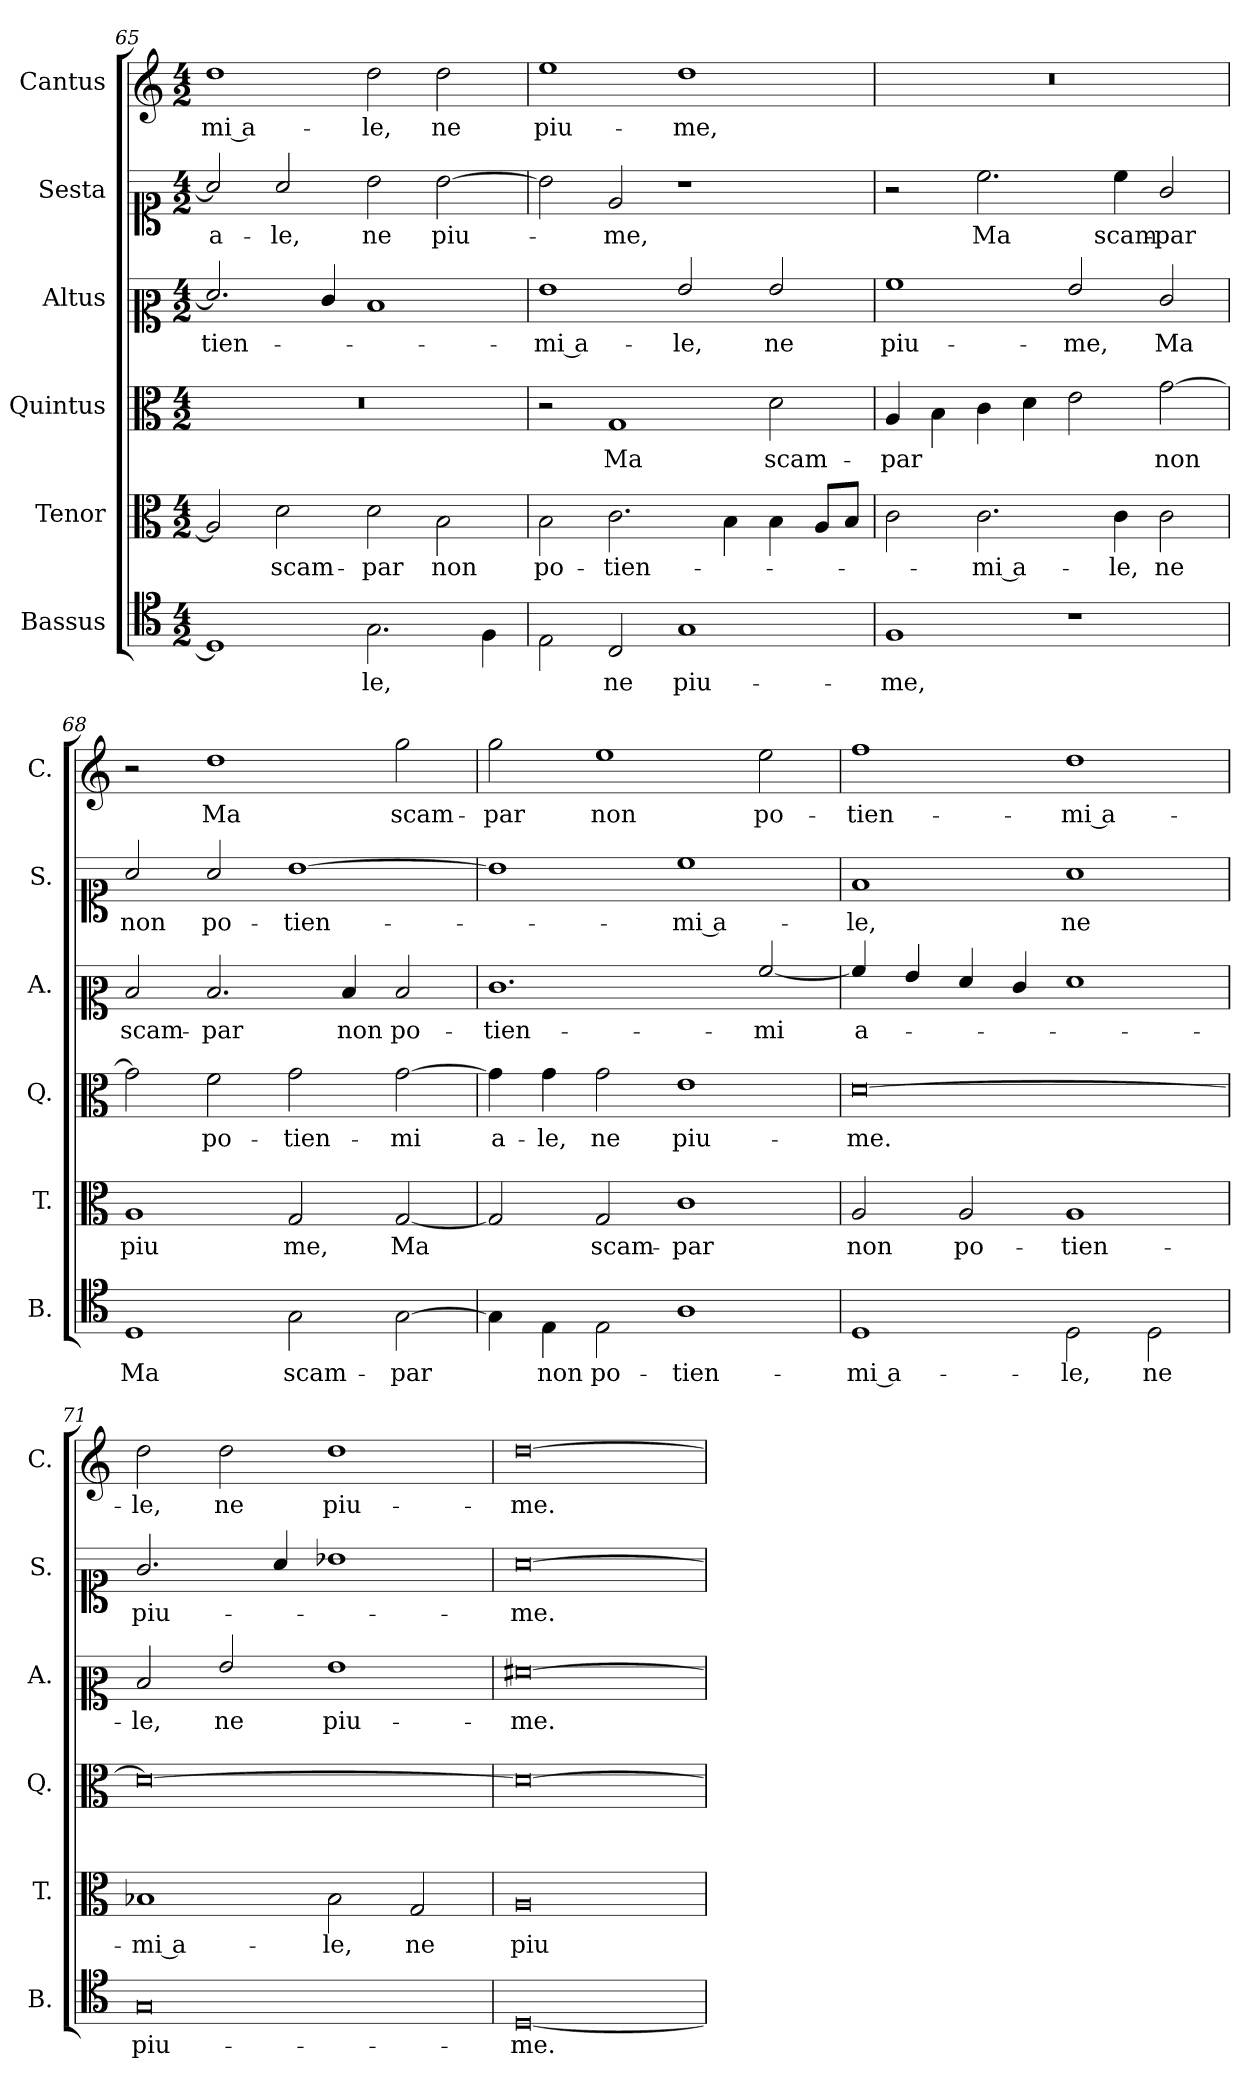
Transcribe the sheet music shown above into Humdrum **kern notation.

**kern	**text	**kern	**text	**kern	**text	**kern	**text	**kern	**text	**kern	**text
*part6	*part6	*part5	*part5	*part4	*part4	*part3	*part3	*part2	*part2	*part1	*part1
*staff6	*staff6	*staff5	*staff5	*staff4	*staff4	*staff3	*staff3	*staff2	*staff2	*staff1	*staff1
*I"Bassus	*	*I"Tenor	*	*I"Quintus	*	*I"Altus	*	*I"Sesta	*	*I"Cantus	*
*I'B.	*	*I'T.	*	*I'Q.	*	*I'A.	*	*I'S.	*	*I'C.	*
*clefC4	*	*clefC3	*	*clefC3	*	*clefC2	*	*clefC1	*	*clefG2	*
*k[]	*	*k[]	*	*k[]	*	*k[]	*	*k[]	*	*k[]	*
*M4/2	*	*M4/2	*	*M4/2	*	*M4/2	*	*M4/2	*	*M4/2	*
=65	=65	=65	=65	=65	=65	=65	=65	=65	=65	=65	=65
!	!	!	!	!	!	!	!LO:LY:b	!	!LO:LY:b	!	!LO:LY:b
1D]	.	2A/]	.	0r	.	2.f/]	-tien-	2a/]	a-	1dd	-mi a-
!	!	!	!LO:LY:b	!	!	!	!	!	!LO:LY:b	!	!
.	.	2d\	scam-	.	.	.	.	2a/	-le,	.	.
.	.	.	.	.	.	4e/	.	.	.	.	.
!	!LO:LY:b	!	!LO:LY:b	!	!	!	!	!	!LO:LY:b	!	!LO:LY:b
2.G\	-le,	2d\	-par	.	.	1d	.	2b\	ne	2dd\	-le,
!	!	!	!LO:LY:b	!	!	!	!	!	!LO:LY:b	!	!LO:LY:b
.	.	2B\	non	.	.	.	.	[2b\	piu-	2dd\	ne
4F\	.	.	.	.	.	.	.	.	.	.	.
=66	=66	=66	=66	=66	=66	=66	=66	=66	=66	=66	=66
!	!	!	!LO:LY:b	!	!	!	!LO:LY:b	!	!	!	!LO:LY:b
2E\	.	2B\	po-	2r	.	1g	-mi a-	2b\]	.	1ee	piu-
!	!LO:LY:b	!	!LO:LY:b	!	!LO:LY:b	!	!	!	!LO:LY:b	!	!
2C/	ne	2.c\	-tien-	1G	Ma	.	.	2e/	-me,	.	.
!	!LO:LY:b	!	!	!	!	!	!LO:LY:b	!	!	!	!LO:LY:b
1G	piu-	.	.	.	.	2g/	-le,	1r	.	1dd	-me,
.	.	4B\	.	.	.	.	.	.	.	.	.
!	!	!	!	!	!LO:LY:b	!	!LO:LY:b	!	!	!	!
.	.	4B\	.	2d\	scam-	2g/	ne	.	.	.	.
.	.	8A/L	.	.	.	.	.	.	.	.	.
.	.	8B/J	.	.	.	.	.	.	.	.	.
=67	=67	=67	=67	=67	=67	=67	=67	=67	=67	=67	=67
!	!LO:LY:b	!	!	!	!LO:LY:b	!	!LO:LY:b	!	!	!	!
1F	-me,	2c\	.	4A/	-par	1a	piu-	2r	.	0r	.
.	.	.	.	4B\	.	.	.	.	.	.	.
!	!	!	!LO:LY:b	!	!	!	!	!	!LO:LY:b	!	!
.	.	2.c\	-mi a-	4c\	.	.	.	2.cc\	Ma	.	.
.	.	.	.	4d\	.	.	.	.	.	.	.
!	!	!	!	!	!	!	!LO:LY:b	!	!	!	!
1r	.	.	.	2e\	.	2g/	-me,	.	.	.	.
!	!	!	!LO:LY:b	!	!	!	!	!	!LO:LY:b	!	!
.	.	4c\	-le,	.	.	.	.	4cc\	scam-	.	.
!	!	!	!LO:LY:b	!	!LO:LY:b	!	!LO:LY:b	!	!LO:LY:b	!	!
.	.	2c\	ne	[2g\	non	2e/	Ma	2g/	-par	.	.
!!LO:LB:g=z
=68	=68	=68	=68	=68	=68	=68	=68	=68	=68	=68	=68
!	!LO:LY:b	!	!LO:LY:b	!	!	!	!LO:LY:b	!	!LO:LY:b	!	!
1D	Ma	1A	piu	2g\]	.	2d/	scam-	2a/	non	2r	.
!	!	!	!	!	!LO:LY:b	!	!LO:LY:b	!	!LO:LY:b	!	!LO:LY:b
.	.	.	.	2f\	po-	2.d/	-par	2a/	po-	1dd	Ma
!	!LO:LY:b	!	!LO:LY:b	!	!LO:LY:b	!	!	!	!LO:LY:b	!	!
2G\	scam-	2G/	me,	2g\	-tien-	.	.	[1b	-tien-	.	.
!	!	!	!	!	!	!	!LO:LY:b	!	!	!	!
.	.	.	.	.	.	4d/	non	.	.	.	.
!	!LO:LY:b	!	!LO:LY:b	!	!LO:LY:b	!	!LO:LY:b	!	!	!	!LO:LY:b
[2G\	-par	[2G/	Ma	[2g\	-mi	2d/	po-	.	.	2gg\	scam-
=69	=69	=69	=69	=69	=69	=69	=69	=69	=69	=69	=69
!	!	!	!	!	!LO:LY:b	!	!LO:LY:b	!	!	!	!LO:LY:b
4G\]	.	2G/]	.	4g\]	a-	1.e	-tien-	1b]	.	2gg\	-par
!	!LO:LY:b	!	!	!	!LO:LY:b	!	!	!	!	!	!
4E\	non	.	.	4g\	-le,	.	.	.	.	.	.
!	!LO:LY:b	!	!LO:LY:b	!	!LO:LY:b	!	!	!	!	!	!LO:LY:b
2E\	po-	2G/	scam-	2g\	ne	.	.	.	.	1ee	non
!	!LO:LY:b	!	!LO:LY:b	!	!LO:LY:b	!	!	!	!LO:LY:b	!	!
1A	-tien-	1c	-par	1e	piu-	.	.	1cc	-mi a-	.	.
!	!	!	!	!	!	!	!LO:LY:b	!	!	!	!LO:LY:b
.	.	.	.	.	.	[2a/	-mi	.	.	2ee\	po-
=70	=70	=70	=70	=70	=70	=70	=70	=70	=70	=70	=70
!	!LO:LY:b	!	!LO:LY:b	!	!LO:LY:b	!	!LO:LY:b	!	!LO:LY:b	!	!LO:LY:b
1D	-mi a-	2A/	non	[0d	-me.	4a/]	a-	1f	-le,	1ff	-tien-
.	.	.	.	.	.	4g/	.	.	.	.	.
!	!	!	!LO:LY:b	!	!	!	!	!	!	!	!
.	.	2A/	po-	.	.	4f/	.	.	.	.	.
.	.	.	.	.	.	4e/	.	.	.	.	.
!	!LO:LY:b	!	!LO:LY:b	!	!	!	!	!	!LO:LY:b	!	!LO:LY:b
2D\	-le,	1A	-tien-	.	.	1f	.	1a	ne	1dd	-mi a-
!	!LO:LY:b	!	!	!	!	!	!	!	!	!	!
2D\	ne	.	.	.	.	.	.	.	.	.	.
=71	=71	=71	=71	=71	=71	=71	=71	=71	=71	=71	=71
!	!LO:LY:b	!	!LO:LY:b	!	!	!	!LO:LY:b	!	!LO:LY:b	!	!LO:LY:b
0G	piu-	1B-X	-mi a-	0d_	.	2d/	-le,	2.g/	piu-	2dd\	-le,
!	!	!	!	!	!	!	!LO:LY:b	!	!	!	!LO:LY:b
.	.	.	.	.	.	2g/	ne	.	.	2dd\	ne
.	.	.	.	.	.	.	.	4a/	.	.	.
!	!	!	!LO:LY:b	!	!	!	!LO:LY:b	!	!	!	!LO:LY:b
.	.	2B-\	-le,	.	.	1g	piu-	1b-X	.	1dd	piu-
!	!	!	!LO:LY:b	!	!	!	!	!	!	!	!
.	.	2G/	ne	.	.	.	.	.	.	.	.
=72	=72	=72	=72	=72	=72	=72	=72	=72	=72	=72	=72
!	!LO:LY:b	!	!LO:LY:b	!	!	!	!LO:LY:b	!	!LO:LY:b	!	!LO:LY:b
[0D	-me.	0A	piu-	0d_	.	[0f#X	-me.	[0a	-me.	[0dd	-me.
=	=	=	=	=	=	=	=	=	=	=	=
*-	*-	*-	*-	*-	*-	*-	*-	*-	*-	*-	*-
